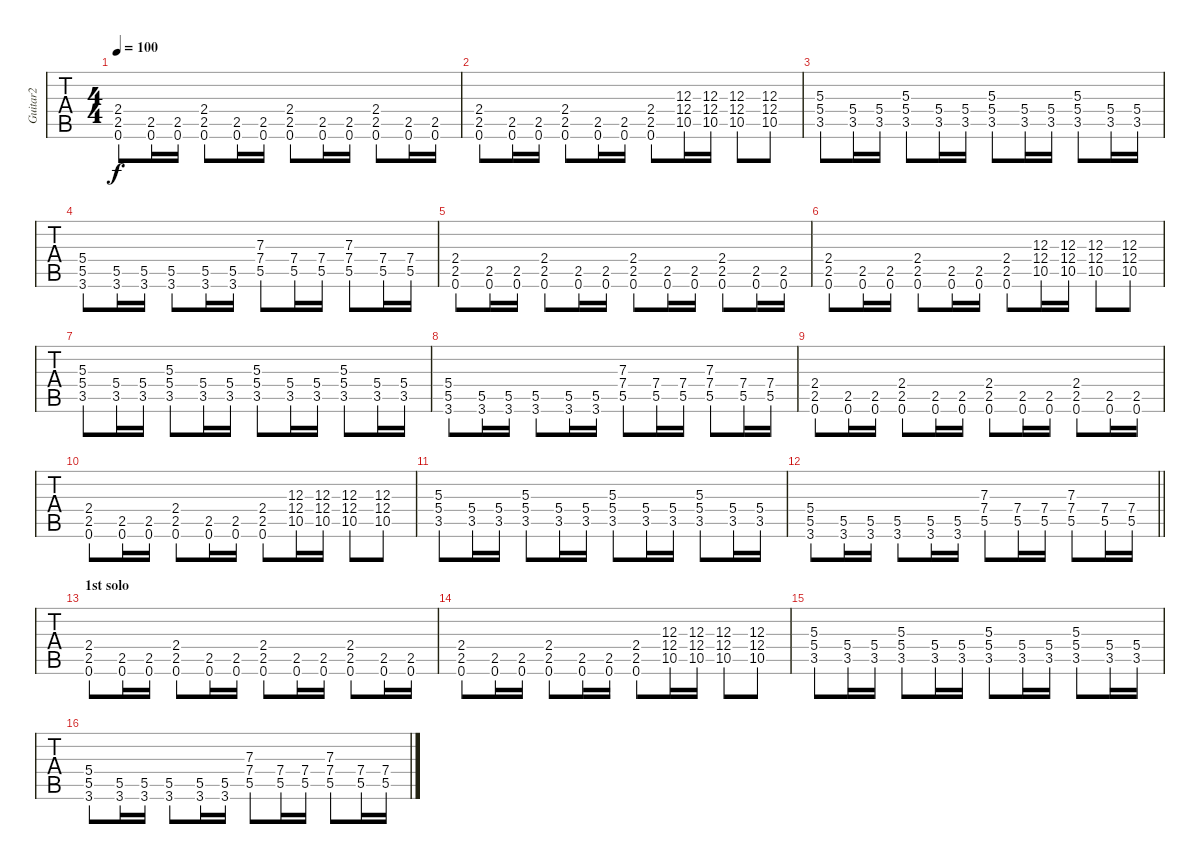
\track ("Guitar2" "Guitar2") {instrument electricguitarclean}
\staff {tabs}
\tuning (E4 B3 G3 D3 A2 E2) {hide}
\ts (4 4)
\tempo 100
\clef g2
\ks c
(2.4 2.5 0.6).8{dy f} (2.5 0.6).16 (2.5 0.6).16 (2.4 2.5 0.6).8 (2.5 0.6).16 (2.5 0.6).16 (2.4 2.5 0.6).8 (2.5 0.6).16 (2.5 0.6).16 (2.4 2.5 0.6).8 (2.5 0.6).16 (2.5 0.6).16 |
(2.4 2.5 0.6).8 (2.5 0.6).16 (2.5 0.6).16 (2.4 2.5 0.6).8 (2.5 0.6).16 (2.5 0.6).16 (2.4 2.5 0.6).8 (12.3 12.4 10.5).16 (12.3 12.4 10.5).16 (12.3 12.4 10.5).8 (12.3 12.4 10.5).8 |
(5.3 5.4 3.5).8 (5.4 3.5).16 (5.4 3.5).16 (5.3 5.4 3.5).8 (5.4 3.5).16 (5.4 3.5).16 (5.3 5.4 3.5).8 (5.4 3.5).16 (5.4 3.5).16 (5.3 5.4 3.5).8 (5.4 3.5).16 (5.4 3.5).16 |
(5.4 5.5 3.6).8 (5.5 3.6).16 (5.5 3.6).16 (5.5 3.6).8 (5.5 3.6).16 (5.5 3.6).16 (7.3 7.4 5.5).8 (7.4 5.5).16 (7.4 5.5).16 (7.3 7.4 5.5).8 (7.4 5.5).16 (7.4 5.5).16 |
(2.4 2.5 0.6).8 (2.5 0.6).16 (2.5 0.6).16 (2.4 2.5 0.6).8 (2.5 0.6).16 (2.5 0.6).16 (2.4 2.5 0.6).8 (2.5 0.6).16 (2.5 0.6).16 (2.4 2.5 0.6).8 (2.5 0.6).16 (2.5 0.6).16 |
(2.4 2.5 0.6).8 (2.5 0.6).16 (2.5 0.6).16 (2.4 2.5 0.6).8 (2.5 0.6).16 (2.5 0.6).16 (2.4 2.5 0.6).8 (12.3 12.4 10.5).16 (12.3 12.4 10.5).16 (12.3 12.4 10.5).8 (12.3 12.4 10.5).8 |
(5.3 5.4 3.5).8 (5.4 3.5).16 (5.4 3.5).16 (5.3 5.4 3.5).8 (5.4 3.5).16 (5.4 3.5).16 (5.3 5.4 3.5).8 (5.4 3.5).16 (5.4 3.5).16 (5.3 5.4 3.5).8 (5.4 3.5).16 (5.4 3.5).16 |
(5.4 5.5 3.6).8 (5.5 3.6).16 (5.5 3.6).16 (5.5 3.6).8 (5.5 3.6).16 (5.5 3.6).16 (7.3 7.4 5.5).8 (7.4 5.5).16 (7.4 5.5).16 (7.3 7.4 5.5).8 (7.4 5.5).16 (7.4 5.5).16 |
(2.4 2.5 0.6).8 (2.5 0.6).16 (2.5 0.6).16 (2.4 2.5 0.6).8 (2.5 0.6).16 (2.5 0.6).16 (2.4 2.5 0.6).8 (2.5 0.6).16 (2.5 0.6).16 (2.4 2.5 0.6).8 (2.5 0.6).16 (2.5 0.6).16 |
(2.4 2.5 0.6).8 (2.5 0.6).16 (2.5 0.6).16 (2.4 2.5 0.6).8 (2.5 0.6).16 (2.5 0.6).16 (2.4 2.5 0.6).8 (12.3 12.4 10.5).16 (12.3 12.4 10.5).16 (12.3 12.4 10.5).8 (12.3 12.4 10.5).8 |
(5.3 5.4 3.5).8 (5.4 3.5).16 (5.4 3.5).16 (5.3 5.4 3.5).8 (5.4 3.5).16 (5.4 3.5).16 (5.3 5.4 3.5).8 (5.4 3.5).16 (5.4 3.5).16 (5.3 5.4 3.5).8 (5.4 3.5).16 (5.4 3.5).16 |
\barLineRight lightlight
(5.4 5.5 3.6).8 (5.5 3.6).16 (5.5 3.6).16 (5.5 3.6).8 (5.5 3.6).16 (5.5 3.6).16 (7.3 7.4 5.5).8 (7.4 5.5).16 (7.4 5.5).16 (7.3 7.4 5.5).8 (7.4 5.5).16 (7.4 5.5).16 |
\section ("" "1st solo")
(2.4 2.5 0.6).8 (2.5 0.6).16 (2.5 0.6).16 (2.4 2.5 0.6).8 (2.5 0.6).16 (2.5 0.6).16 (2.4 2.5 0.6).8 (2.5 0.6).16 (2.5 0.6).16 (2.4 2.5 0.6).8 (2.5 0.6).16 (2.5 0.6).16 |
(2.4 2.5 0.6).8 (2.5 0.6).16 (2.5 0.6).16 (2.4 2.5 0.6).8 (2.5 0.6).16 (2.5 0.6).16 (2.4 2.5 0.6).8 (12.3 12.4 10.5).16 (12.3 12.4 10.5).16 (12.3 12.4 10.5).8 (12.3 12.4 10.5).8 |
(5.3 5.4 3.5).8 (5.4 3.5).16 (5.4 3.5).16 (5.3 5.4 3.5).8 (5.4 3.5).16 (5.4 3.5).16 (5.3 5.4 3.5).8 (5.4 3.5).16 (5.4 3.5).16 (5.3 5.4 3.5).8 (5.4 3.5).16 (5.4 3.5).16 |
(5.4 5.5 3.6).8 (5.5 3.6).16 (5.5 3.6).16 (5.5 3.6).8 (5.5 3.6).16 (5.5 3.6).16 (7.3 7.4 5.5).8 (7.4 5.5).16 (7.4 5.5).16 (7.3 7.4 5.5).8 (7.4 5.5).16 (7.4 5.5).16
